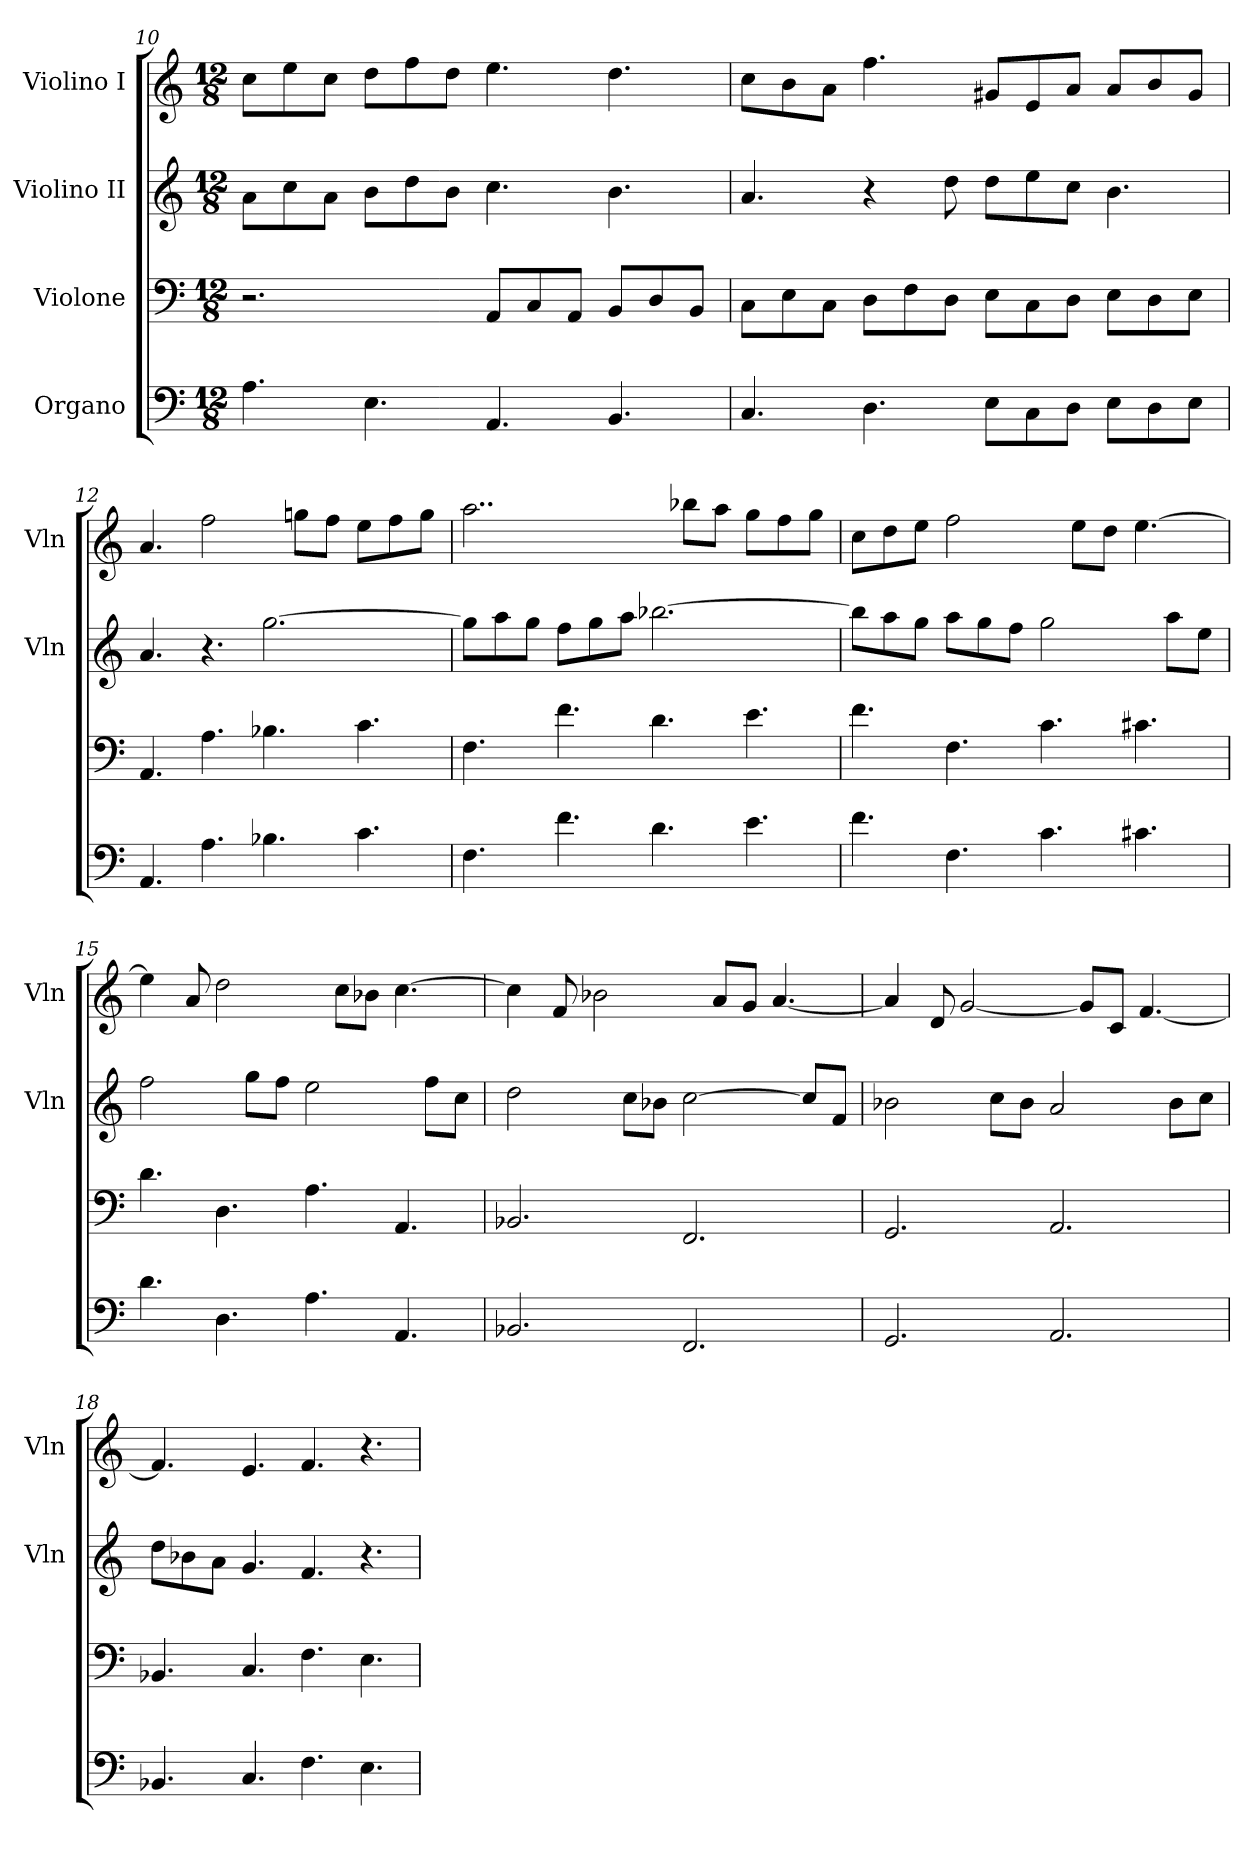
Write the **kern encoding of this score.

**kern	**kern	**kern	**kern
*part4	*part3	*part2	*part1
*staff4	*staff3	*staff2	*staff1
*I"Organo	*I"Violone	*I"Violino II	*I"Violino I
*	*	*I'Vln	*I'Vln
*clefF4	*clefF4	*clefG2	*clefG2
*k[]	*k[]	*k[]	*k[]
*M12/8	*M12/8	*M12/8	*M12/8
=10	=10	=10	=10
4.A	2.r	8aL	8ccL
.	.	8cc	8ee
.	.	8aJ	8ccJ
4.E	.	8bL	8ddL
.	.	8dd	8ff
.	.	8bJ	8ddJ
4.AA	8AAL	4.cc	4.ee
.	8C	.	.
.	8AAJ	.	.
4.BB	8BBL	4.b	4.dd
.	8D	.	.
.	8BBJ	.	.
=11	=11	=11	=11
4.C	8CL	4.a	8ccL
.	8E	.	8b
.	8CJ	.	8aJ
4.D	8DL	4r	4.ff
.	8F	.	.
.	8DJ	8dd	.
8EL	8EL	8ddL	8g#XL
8C	8C	8ee	8e
8DJ	8DJ	8ccJ	8aJ
8EL	8EL	4.b	8aL
8D	8D	.	8b
8EJ	8EJ	.	8g#J
=12	=12	=12	=12
4.AA	4.AA	4.a	4.a
4.A	4.A	4.r	2ff
4.B-X	4.B-X	[2.gg	.
.	.	.	8ggnL
.	.	.	8ffJ
4.c	4.c	.	8eeL
.	.	.	8ff
.	.	.	8ggJ
=13	=13	=13	=13
4.F	4.F	8ggL]	2..aa
.	.	8aa	.
.	.	8ggJ	.
4.f	4.f	8ffL	.
.	.	8gg	.
.	.	8aaJ	.
4.d	4.d	[2.bb-X	.
.	.	.	8bb-XL
.	.	.	8aaJ
4.e	4.e	.	8ggL
.	.	.	8ff
.	.	.	8ggJ
=14	=14	=14	=14
4.f	4.f	8bb-L]	8ccL
.	.	8aa	8dd
.	.	8ggJ	8eeJ
4.F	4.F	8aaL	2ff
.	.	8gg	.
.	.	8ffJ	.
4.c	4.c	2gg	.
.	.	.	8eeL
.	.	.	8ddJ
4.c#X	4.c#X	.	[4.ee
.	.	8aaL	.
.	.	8eeJ	.
=15	=15	=15	=15
4.d	4.d	2ff	4ee]
.	.	.	8a
4.D	4.D	.	2dd
.	.	8ggL	.
.	.	8ffJ	.
4.A	4.A	2ee	.
.	.	.	8ccL
.	.	.	8b-XJ
4.AA	4.AA	.	[4.cc
.	.	8ffL	.
.	.	8ccJ	.
=16	=16	=16	=16
2.BB-X	2.BB-X	2dd	4cc]
.	.	.	8f
.	.	.	2b-X
.	.	8ccL	.
.	.	8b-XJ	.
2.FF	2.FF	[2cc	.
.	.	.	8aL
.	.	.	8gJ
.	.	.	[4.a
.	.	8ccL]	.
.	.	8fJ	.
=17	=17	=17	=17
2.GG	2.GG	2b-X	4a]
.	.	.	8d
.	.	.	[2g
.	.	8ccL	.
.	.	8b-J	.
2.AA	2.AA	2a	.
.	.	.	8gL]
.	.	.	8cJ
.	.	.	[4.f
.	.	8b-L	.
.	.	8ccJ	.
=18	=18	=18	=18
4.BB-X	4.BB-X	8ddL	4.f]
.	.	8b-X	.
.	.	8aJ	.
4.C	4.C	4.g	4.e
4.F	4.F	4.f	4.f
4.E	4.E	4.r	4.r
=	=	=	=
*-	*-	*-	*-
